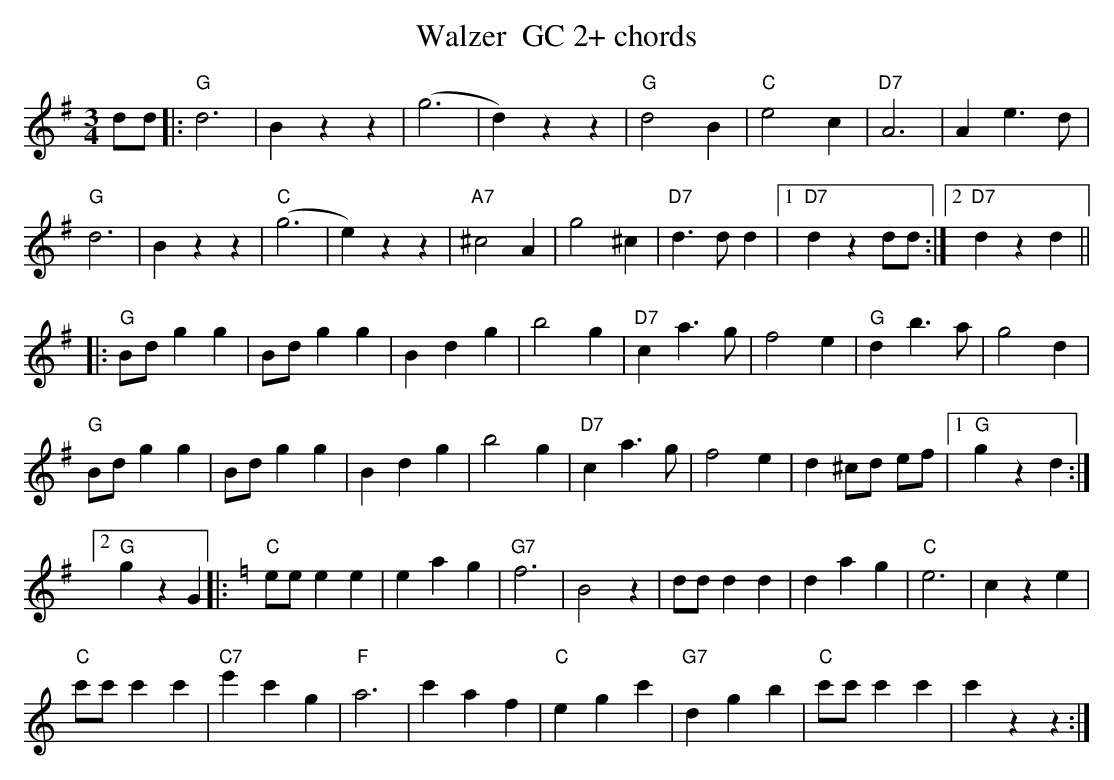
X:1
T:Walzer  GC 2+ chords
M:3/4
L:1/4
K:Gmaj%%MIDI gchordon
d/2d/2 |: "G"d3 | Bzz | (g3 | d)zz | "G"d2B | "C"e2c | "D7"A3 | Ae>d |
"G"d3 | Bzz | "C"(g3 | e)zz | "A7"^c2A | g2^c | "D7"d>dd |1 "D7"dzd/2d/2 :|2 "D7"dzd ||
|: "G"B/2d/2gg | B/2d/2gg | Bdg | b2g | "D7"ca>g | f2e | "G"db>a | g2d |
"G"B/2d/2gg | B/2d/2gg | Bdg | b2g | "D7"ca>g | f2e | d ^c/2d/2 e/2f/2 |1 "G"gzd :|2
"G"gzG |: [K:Cmaj] "C"e/2e/2ee | eag | "G7"f3 | B2z | d/2d/2d d | dag | "C"e3 | cze |
"C"c'/2c'/2c'c' | "C7"e'c'g | "F"a3 | c'af | "C"egc' | "G7"dgb | "C"c'/2c'/2c'c' | c'zz :|
